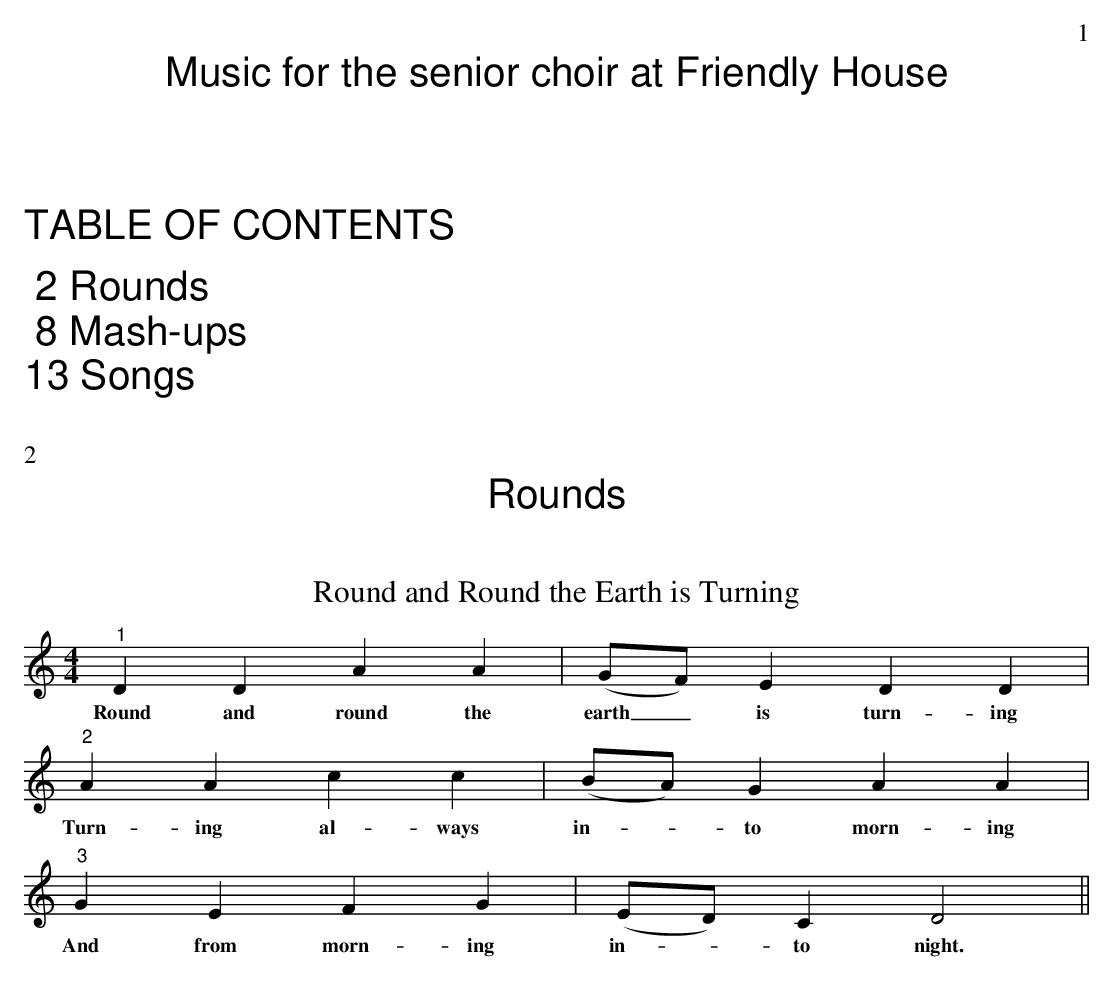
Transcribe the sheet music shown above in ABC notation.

X:1
T:Round and Round the Earth is Turning
M:4/4
L:1/4
K:D Dorian
"^1"D D A A | (G/F/) E D D |
w:Round and round the earth_ is turn-ing
"^2"A A c c | (B/A/) G A A |
w:Turn-ing al-ways in-*to morn-ing
"^3"G E F G | (E/D/) C D2 ||
w:And from morn-ing in-*to night.
